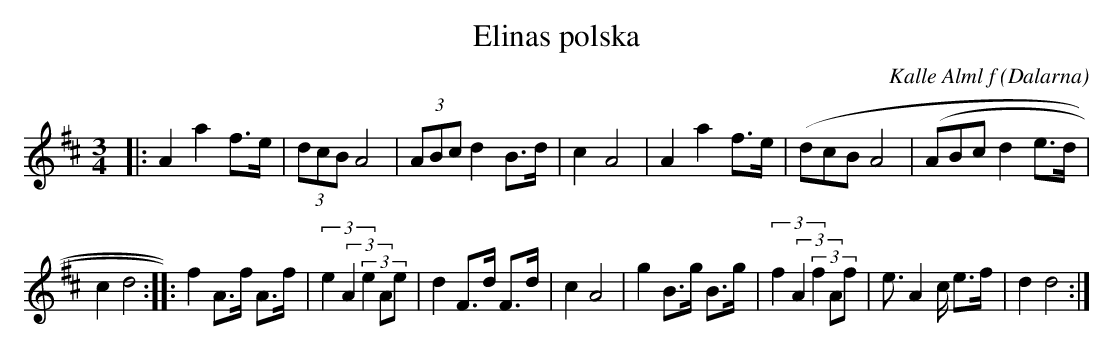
X:1
T:Elinas polska
C:Kalle Alml f
O:Dalarna
M:3/4
L:1/8
K:D
|:A2 a2 f3/2e/ |(3dcB A4 |(3ABc d2 B3/2d/ |c2 A4 |A2 a2 f3/2e/ |(dcB A4 |(ABc d2 e3/2d/ |
c2 d4 ::f2 A3/2f/ A3/2f/ |(3e2(3A2(3e2 Ae |d2 F3/2d/ F3/2d/ |c2 A4 |g2 B3/2g/ B3/2g/ |(3f2(3A2(3f2 Af |e3/2 A2 c/ e3/2f/ |d2 d4 :|
